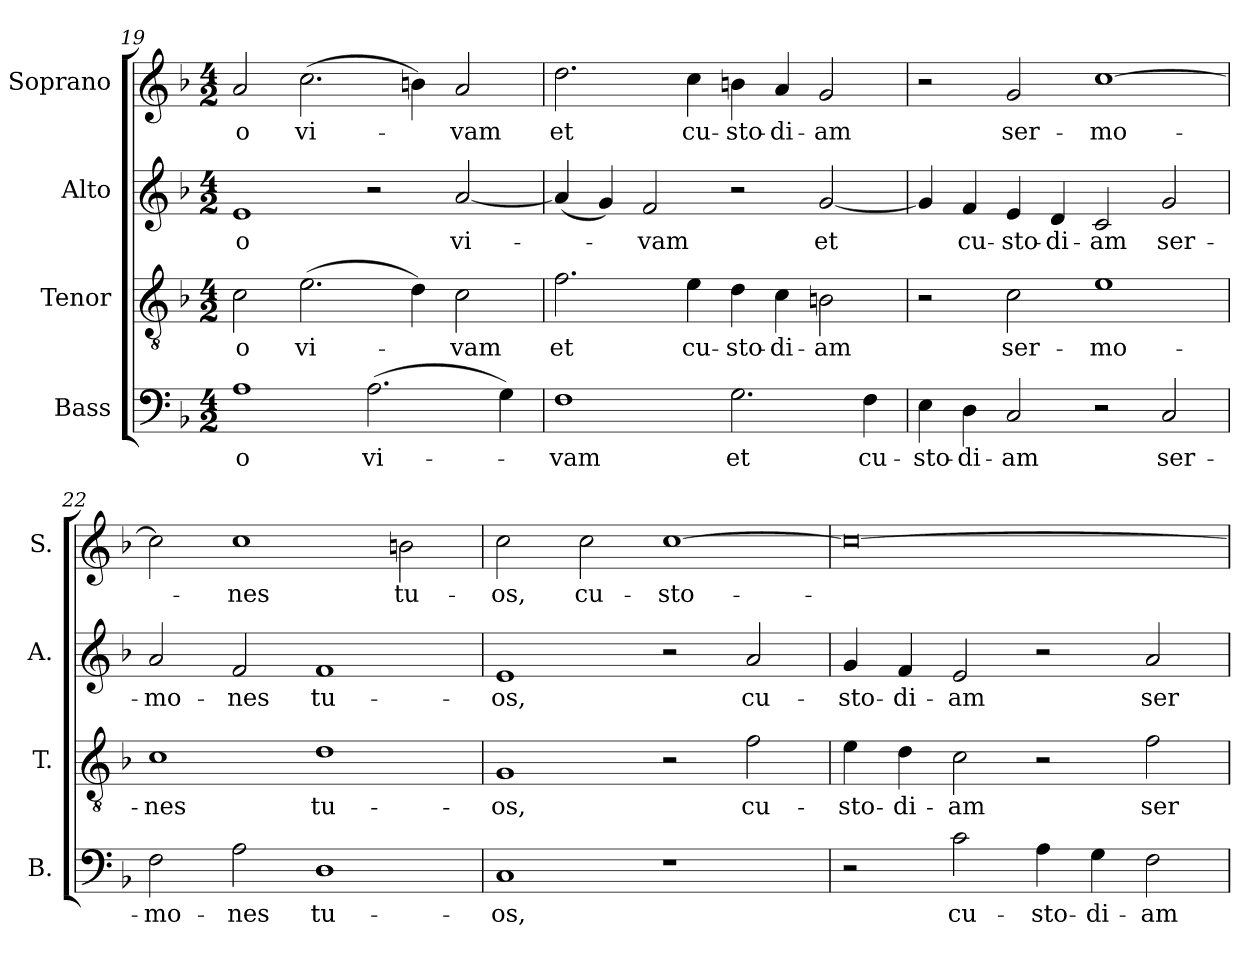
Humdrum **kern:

**kern	**text	**kern	**text	**kern	**text	**kern	**text
*part4	*part4	*part3	*part3	*part2	*part2	*part1	*part1
*staff4	*staff4	*staff3	*staff3	*staff2	*staff2	*staff1	*staff1
*I"Bass	*	*I"Tenor	*	*I"Alto	*	*I"Soprano	*
*I'B.	*	*I'T.	*	*I'A.	*	*I'S.	*
*clefF4	*	*clefGv2	*	*clefG2	*	*clefG2	*
*	*	*ITrd7c12	*	*	*	*	*
*k[b-]	*	*k[b-]	*	*k[b-]	*	*k[b-]	*
*F:	*	*F:	*	*F:	*	*F:	*
*M4/2	*	*M4/2	*	*M4/2	*	*M4/2	*
=19	=19	=19	=19	=19	=19	=19	=19
!	!LO:LY:b:color=#000000	!	!	!	!	!	!
!	!	!	!LO:LY:b:color=#000000	!	!	!	!
!	!	!	!	!	!LO:LY:b:color=#000000	!	!
!	!	!	!	!	!	!	!LO:LY:b:color=#000000
1Ai	-o	2Ci\	-o	1ei	-o	2ai/	-o
!	!	!	!LO:LY:b:color=#000000	!	!	!	!
!	!	!	!	!	!	!	!LO:LY:b:color=#000000
.	.	(2.Ei\	vi-	.	.	(2.cci\	vi-
!	!LO:LY:b:color=#000000	!	!	!	!	!	!
(2.Ai\	vi-	.	.	2r	.	.	.
.	.	4Di\)	.	.	.	4bni\)	.
!	!	!	!LO:LY:b:color=#000000	!	!	!	!
!	!	!	!	!	!LO:LY:b:color=#000000	!	!
!	!	!	!	!	!	!	!LO:LY:b:color=#000000
.	.	2Ci\	-vam	[2ai/	vi-	2ai/	-vam
4Gi\)	.	.	.	.	.	.	.
!!LO:PB:g=z
=20	=20	=20	=20	=20	=20	=20	=20
!	!LO:LY:b:color=#000000	!	!	!	!	!	!
!	!	!	!LO:LY:b:color=#000000	!	!	!	!
!	!	!	!	!	!	!	!LO:LY:b:color=#000000
1Fi	-vam	2.Fi\	et	(4ai/]	.	2.ddi\	et
.	.	.	.	4gi/)	.	.	.
!	!	!	!	!	!LO:LY:b:color=#000000	!	!
.	.	.	.	2fi/	-vam	.	.
!	!	!	!LO:LY:b:color=#000000	!	!	!	!
!	!	!	!	!	!	!	!LO:LY:b:color=#000000
.	.	4Ei\	cu-	.	.	4cci\	cu-
!	!LO:LY:b:color=#000000	!	!	!	!	!	!
!	!	!	!LO:LY:b:color=#000000	!	!	!	!
!	!	!	!	!	!	!	!LO:LY:b:color=#000000
2.Gi\	et	4Di\	-sto-	2r	.	4bni\	-sto-
!	!	!	!LO:LY:b:color=#000000	!	!	!	!
!	!	!	!	!	!	!	!LO:LY:b:color=#000000
.	.	4Ci\	-di-	.	.	4ai/	-di-
!	!	!	!LO:LY:b:color=#000000	!	!	!	!
!	!	!	!	!	!LO:LY:b:color=#000000	!	!
!	!	!	!	!	!	!	!LO:LY:b:color=#000000
.	.	2BBni\	-am	[2gi/	et	2gi/	-am
!	!LO:LY:b:color=#000000	!	!	!	!	!	!
4Fi\	cu-	.	.	.	.	.	.
=21	=21	=21	=21	=21	=21	=21	=21
!	!LO:LY:b:color=#000000	!	!	!	!	!	!
4Ei\	-sto-	2r	.	4gi/]	.	2r	.
!	!LO:LY:b:color=#000000	!	!	!	!	!	!
!	!	!	!	!	!LO:LY:b:color=#000000	!	!
4Di\	-di-	.	.	4fi/	cu-	.	.
!	!LO:LY:b:color=#000000	!	!	!	!	!	!
!	!	!	!LO:LY:b:color=#000000	!	!	!	!
!	!	!	!	!	!LO:LY:b:color=#000000	!	!
!	!	!	!	!	!	!	!LO:LY:b:color=#000000
2Ci/	-am	2Ci\	ser-	4ei/	-sto-	2gi/	ser-
!	!	!	!	!	!LO:LY:b:color=#000000	!	!
.	.	.	.	4di/	-di-	.	.
!	!	!	!LO:LY:b:color=#000000	!	!	!	!
!	!	!	!	!	!LO:LY:b:color=#000000	!	!
!	!	!	!	!	!	!	!LO:LY:b:color=#000000
2r	.	1Ei	-mo-	2ci/	-am	[1cci	-mo-
!	!LO:LY:b:color=#000000	!	!	!	!	!	!
!	!	!	!	!	!LO:LY:b:color=#000000	!	!
2Ci/	ser-	.	.	2gi/	ser-	.	.
=22	=22	=22	=22	=22	=22	=22	=22
!	!LO:LY:b:color=#000000	!	!	!	!	!	!
!	!	!	!LO:LY:b:color=#000000	!	!	!	!
!	!	!	!	!	!LO:LY:b:color=#000000	!	!
2Fi\	-mo-	1Ci	-nes	2ai/	-mo-	2cci\]	.
!	!LO:LY:b:color=#000000	!	!	!	!	!	!
!	!	!	!	!	!LO:LY:b:color=#000000	!	!
!	!	!	!	!	!	!	!LO:LY:b:color=#000000
2Ai\	-nes	.	.	2fi/	-nes	1cci	-nes
!	!LO:LY:b:color=#000000	!	!	!	!	!	!
!	!	!	!LO:LY:b:color=#000000	!	!	!	!
!	!	!	!	!	!LO:LY:b:color=#000000	!	!
1Di	tu-	1Di	tu-	1fi	tu-	.	.
!	!	!	!	!	!	!	!LO:LY:b:color=#000000
.	.	.	.	.	.	2bni\	tu-
=23	=23	=23	=23	=23	=23	=23	=23
!	!LO:LY:b:color=#000000	!	!	!	!	!	!
!	!	!	!LO:LY:b:color=#000000	!	!	!	!
!	!	!	!	!	!LO:LY:b:color=#000000	!	!
!	!	!	!	!	!	!	!LO:LY:b:color=#000000
1Ci	-os,	1GGi	-os,	1ei	-os,	2cci\	-os,
!	!	!	!	!	!	!	!LO:LY:b:color=#000000
.	.	.	.	.	.	2cci\	cu-
!	!	!	!	!	!	!	!LO:LY:b:color=#000000
1r	.	2r	.	2r	.	[1cci	-sto-
!	!	!	!LO:LY:b:color=#000000	!	!	!	!
!	!	!	!	!	!LO:LY:b:color=#000000	!	!
.	.	2Fi\	cu-	2ai/	cu-	.	.
=24	=24	=24	=24	=24	=24	=24	=24
!	!	!	!LO:LY:b:color=#000000	!	!	!	!
!	!	!	!	!	!LO:LY:b:color=#000000	!	!
2r	.	4Ei\	-sto-	4gi/	-sto-	0cci_	.
!	!	!	!LO:LY:b:color=#000000	!	!	!	!
!	!	!	!	!	!LO:LY:b:color=#000000	!	!
.	.	4Di\	-di-	4fi/	-di-	.	.
!	!LO:LY:b:color=#000000	!	!	!	!	!	!
!	!	!	!LO:LY:b:color=#000000	!	!	!	!
!	!	!	!	!	!LO:LY:b:color=#000000	!	!
2ci\	cu-	2Ci\	-am	2ei/	-am	.	.
!	!LO:LY:b:color=#000000	!	!	!	!	!	!
4Ai\	-sto-	2r	.	2r	.	.	.
!	!LO:LY:b:color=#000000	!	!	!	!	!	!
4Gi\	-di-	.	.	.	.	.	.
!	!LO:LY:b:color=#000000	!	!	!	!	!	!
!	!	!	!LO:LY:b:color=#000000	!	!	!	!
!	!	!	!	!	!LO:LY:b:color=#000000	!	!
2Fi\	-am	2Fi\	ser-	2ai/	ser-	.	.
=	=	=	=	=	=	=	=
*-	*-	*-	*-	*-	*-	*-	*-
